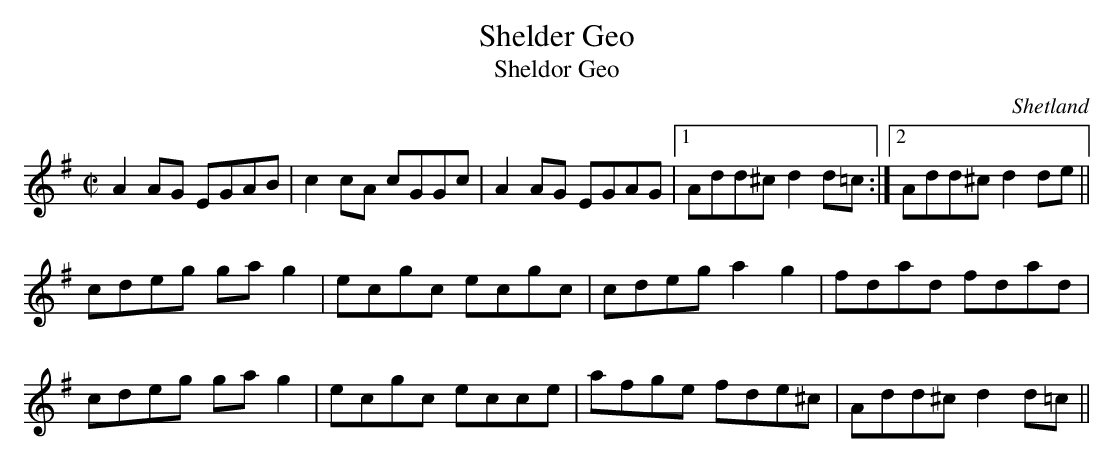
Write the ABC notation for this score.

X:1
T:Shelder Geo
T:Sheldor Geo
O:Shetland
M:C|
L:1/8
K:Dmix
A2AG EGAB | c2cA cGGc | A2AG EGAG |1 Add^c d2d=c :|2 Add^c d2de ||
cdeg gag2 | ecgc ecgc | cdeg a2g2 | fdad fdad |
cdeg gag2 | ecgc ecce | afge fde^c | Add^c d2d=c ||
